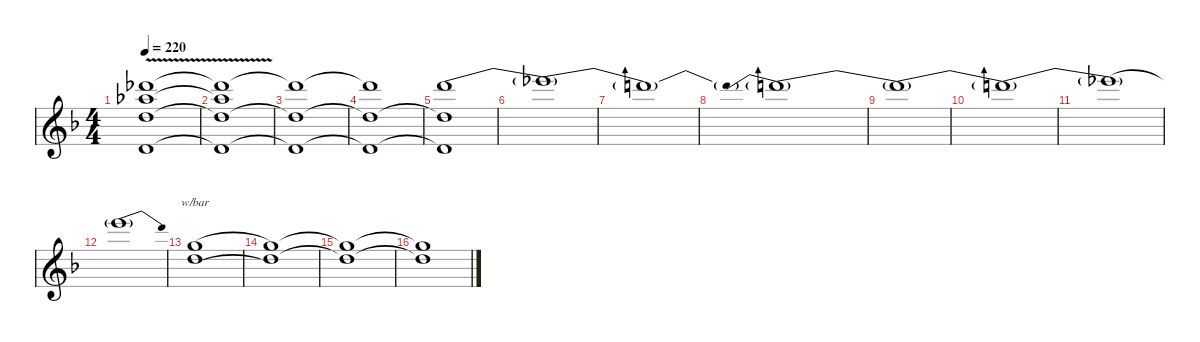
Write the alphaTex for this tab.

\hideDynamics
\bracketExtendMode nobrackets
\singleTrackTrackNamePolicy hidden
\multiTrackTrackNamePolicy hidden
\firstSystemTrackNameMode fullname
\firstSystemTrackNameOrientation horizontal
\otherSystemsTrackNameOrientation horizontal
\track ("Keyboards" "S-Gt") {defaultSystemsLayout 8 instrument stringensemble1}
\staff {score}
\tuning (E4 B3 G3 D3 A2 D2)
\displaytranspose 12
\ts (4 4)
\tempo 220
\clef g2
\ks dminor
(9.1{t acc b} 9.2{v t acc b} 7.3{t acc forcenatural} 5.5{t acc forcenatural}).1{dy f beam Down} |
(9.1{t acc b} 9.2{v t acc b} 7.3{t acc forcenatural} 5.5{t acc forcenatural}).1{beam Down} |
(9.1{t acc b} 7.3{t acc forcenatural} 5.5{t acc forcenatural}).1{beam Down} |
(9.1{t acc b} 7.3{t acc forcenatural} 5.5{t acc forcenatural}).1{beam Down} |
(15.2{be (bend 0 0 60 2) acc forcenatural} 7.3{t acc forcenatural} 5.5{t acc forcenatural}).1{beam Down} |
15.2{be (release 0 2 60 1) t}.1{beam Down} |
15.2{t acc forcenatural}.1{beam Down} |
15.2{be (prebendrelease 0 1 60 0) t acc forcenatural}.1{beam Down} |
15.2{be (bend 0 0 60 1) t acc forcenatural}.1{beam Down} |
15.2{be (bend 0 1 60 2) t acc forcenatural}.1{beam Down} |
15.2{be (hold 0 2 60 2) t}.1{beam Down} |
15.2{be (release 0 2 60 0) t}.1{beam Down} |
(8.2{acc forcenatural} 7.3{acc forcenatural}).1{tbe (dive default 0 0 60 2) beam Down} |
(8.2{t acc forcenatural} 7.3{t acc forcenatural}).1{beam Down} |
(8.2{t acc forcenatural} 7.3{t acc forcenatural}).1{beam Down} |
(8.2{t acc forcenatural} 7.3{t acc forcenatural}).1{beam Down}
